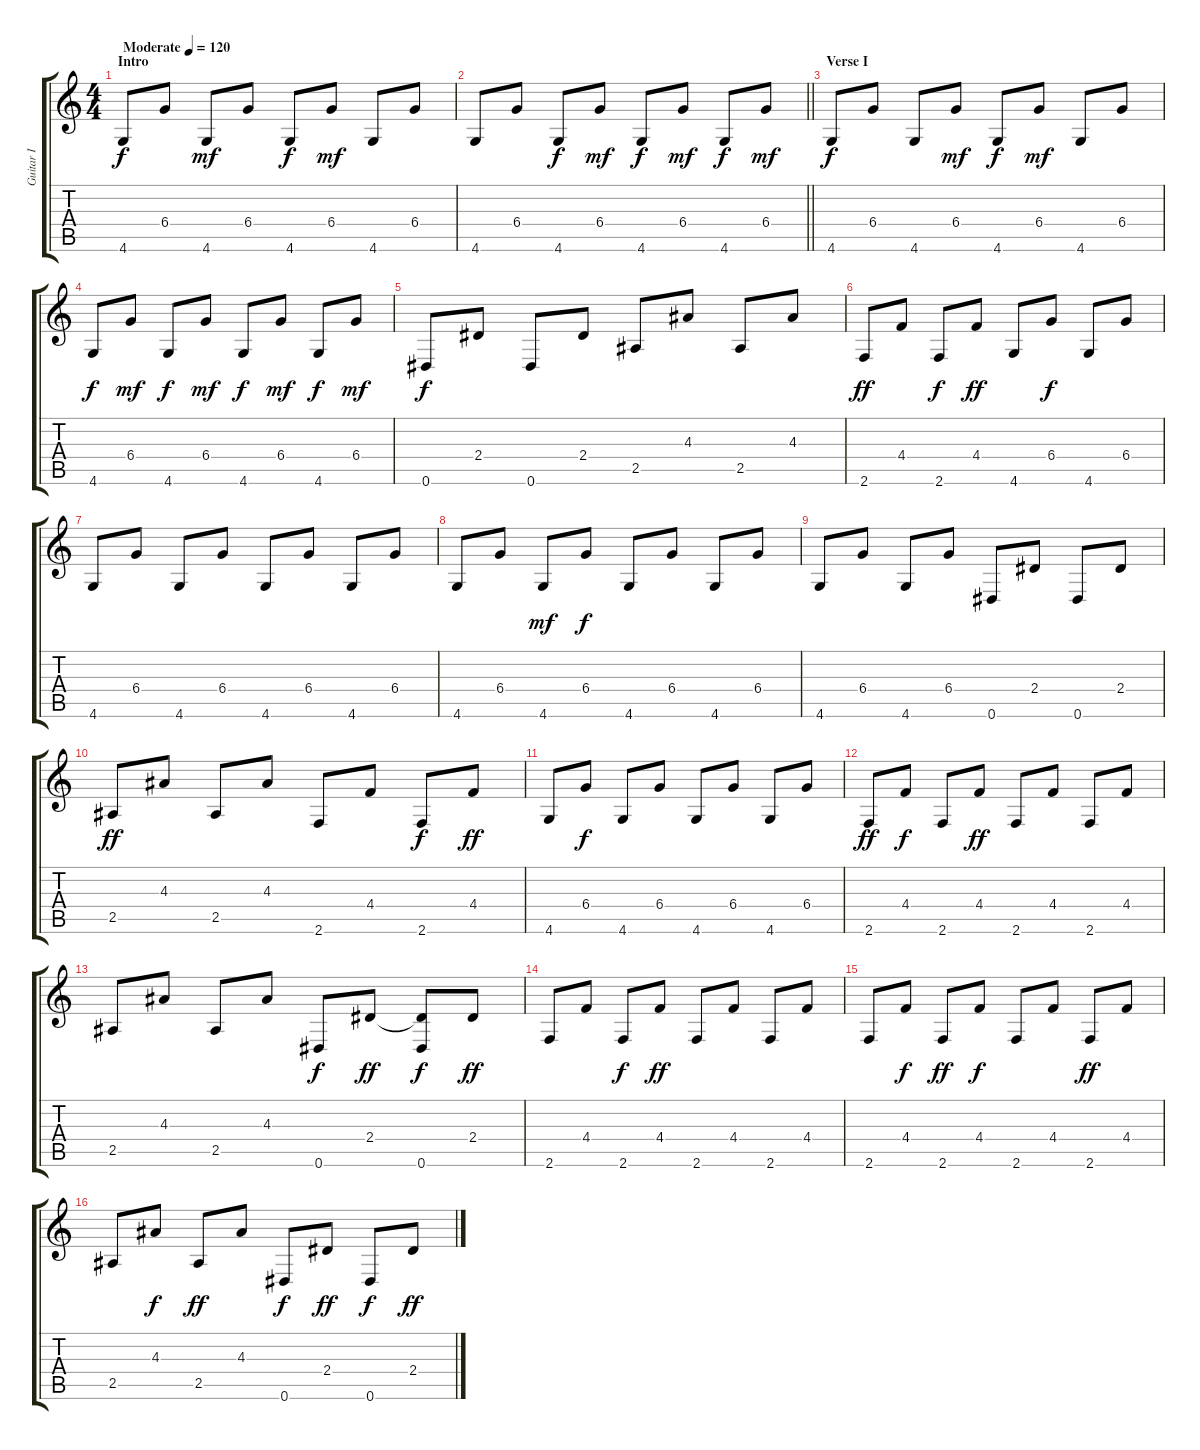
\track ("Guitar I" "Guitar I") {instrument acousticguitarsteel}
\staff {score tabs}
\tuning (Eb4 Bb3 Gb3 Db3 Ab2 Eb2) {hide}
\ts (4 4)
\section ("" "Intro")
\tempo (120 "Moderate")
\clef g2
\ks c
4.6.8{dy f instrument acousticguitarsteel} 6.4.8 4.6.8{dy mf} 6.4.8 4.6.8{dy f} 6.4.8{dy mf} 4.6.8 6.4.8 |
\barLineRight lightlight
4.6.8 6.4.8 4.6.8{dy f} 6.4.8{dy mf} 4.6.8{dy f} 6.4.8{dy mf} 4.6.8{dy f} 6.4.8{dy mf} |
\section ("" "Verse I")
4.6.8{dy f} 6.4.8 4.6.8 6.4.8{dy mf} 4.6.8{dy f} 6.4.8{dy mf} 4.6.8 6.4.8 |
4.6.8{dy f} 6.4.8{dy mf} 4.6.8{dy f} 6.4.8{dy mf} 4.6.8{dy f} 6.4.8{dy mf} 4.6.8{dy f} 6.4.8{dy mf} |
0.6.8{dy f} 2.4.8 0.6.8 2.4.8 2.5.8 4.3.8 2.5.8 4.3.8 |
2.6.8{dy ff} 4.4.8 2.6.8{dy f} 4.4.8{dy ff} 4.6.8 6.4.8{dy f} 4.6.8 6.4.8 |
4.6.8 6.4.8 4.6.8 6.4.8 4.6.8 6.4.8 4.6.8 6.4.8 |
4.6.8 6.4.8 4.6.8{dy mf} 6.4.8{dy f} 4.6.8 6.4.8 4.6.8 6.4.8 |
4.6.8 6.4.8 4.6.8 6.4.8 0.6.8 2.4.8 0.6.8 2.4.8 |
2.5.8{dy ff} 4.3.8 2.5.8 4.3.8 2.6.8 4.4.8 2.6.8{dy f} 4.4.8{dy ff} |
4.6.8 6.4.8{dy f} 4.6.8 6.4.8 4.6.8 6.4.8 4.6.8 6.4.8 |
2.6.8{dy ff} 4.4.8{dy f} 2.6.8 4.4.8{dy ff} 2.6.8 4.4.8 2.6.8 4.4.8 |
2.5.8 4.3.8 2.5.8 4.3.8 0.6.8{dy f} 2.4.8{dy ff} (2.4{t} 0.6).8{dy f} 2.4.8{dy ff} |
2.6.8 4.4.8 2.6.8{dy f} 4.4.8{dy ff} 2.6.8 4.4.8 2.6.8 4.4.8 |
2.6.8 4.4.8{dy f} 2.6.8{dy ff} 4.4.8{dy f} 2.6.8 4.4.8 2.6.8{dy ff} 4.4.8 |
2.5.8 4.3.8{dy f} 2.5.8{dy ff} 4.3.8 0.6.8{dy f} 2.4.8{dy ff} 0.6.8{dy f} 2.4.8{dy ff}
